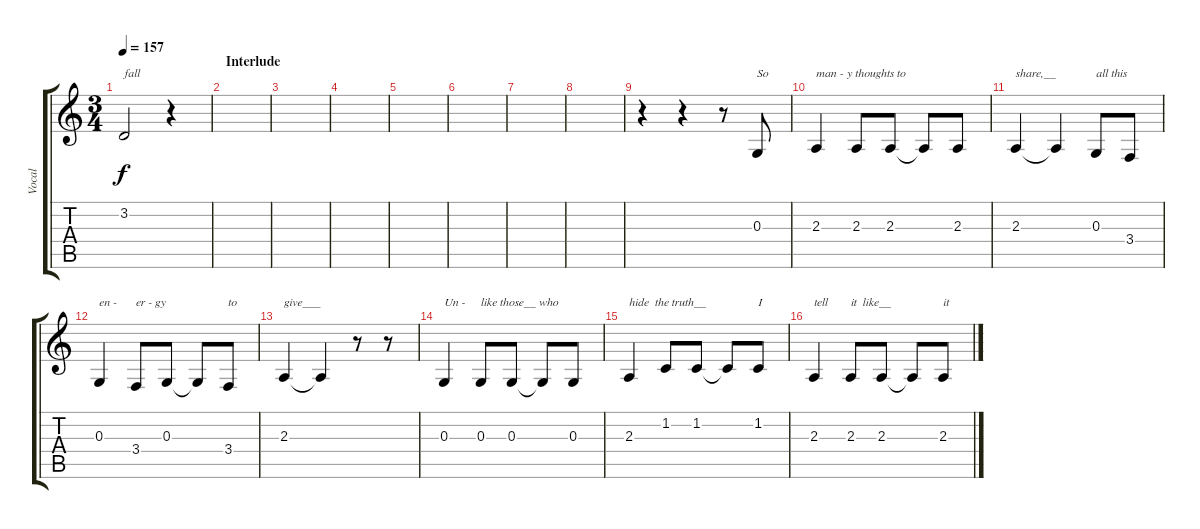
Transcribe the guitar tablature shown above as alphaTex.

\track ("Vocal" "Vocal") {instrument harmonica}
\staff {score tabs}
\tuning (E4 B3 G3 D3 A2 E2) {hide}
\ts (3 4)
\tempo 157
\clef g2
\ks c
3.2.2{txt "fall" dy f} r.4 |
\section ("" "Interlude")
|
|
|
|
|
|
|
r.4 r.4 r.8 0.3.8{txt "So"} |
2.3.4{txt "man - y thoughts to "} 2.3.8 2.3.8 2.3{t}.8 2.3.8 |
2.3.4{txt "share,__"} 2.3{t}.4 0.3.8{txt "all this"} 3.4.8 |
0.3.4{txt "en -"} 3.4.8{txt "er - gy   "} 0.3.8 0.3{t}.8 3.4.8{txt "to"} |
2.3.4{txt "give___"} 2.3{t}.4 r.8 r.8 |
0.3.4{txt "Un -"} 0.3.8{txt "like those__ who"} 0.3.8 0.3{t}.8 0.3.8 |
2.3.4{txt "hide  the truth__"} 1.2.8 1.2.8 1.2{t}.8 1.2.8{txt "I"} |
2.3.4{txt "tell"} 2.3.8{txt "it  like__"} 2.3.8 2.3{t}.8 2.3.8{txt "it"}
